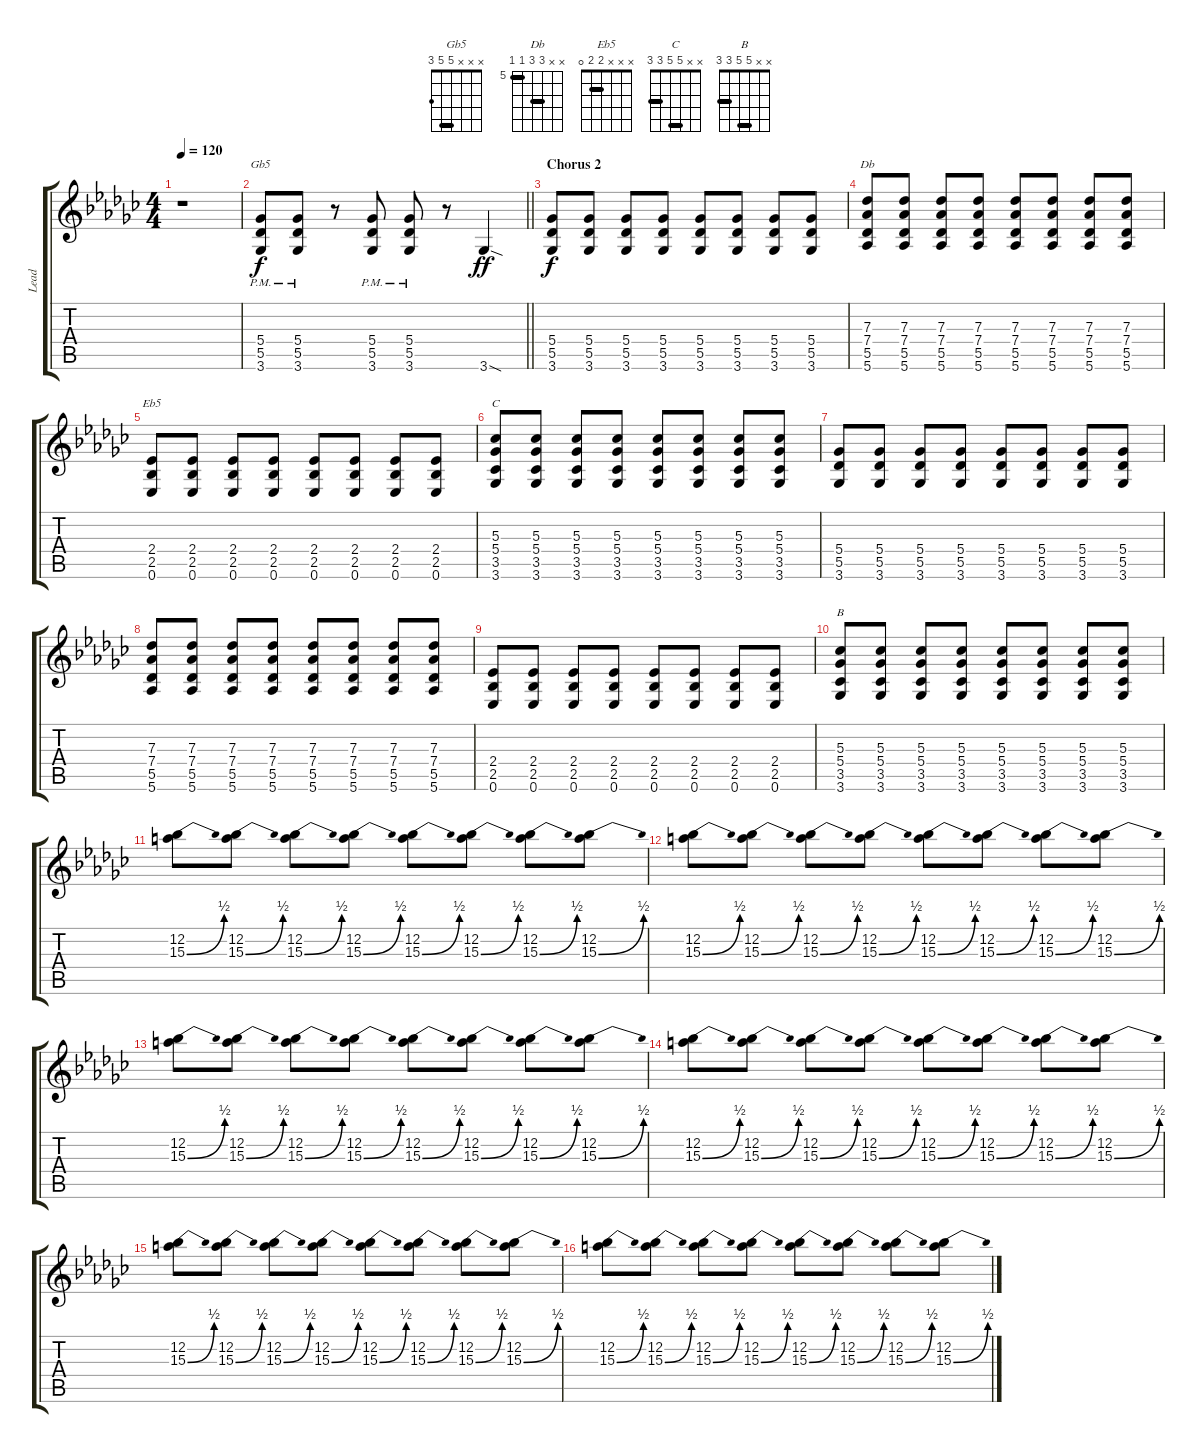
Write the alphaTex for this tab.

\track ("Lead" "Lead") {instrument overdrivenguitar}
\staff {score tabs}
\tuning (Eb4 Bb3 Gb3 Db3 Ab2 Eb2) {hide}
\chord ("Gb5" x x x 5 5 3) {barre 5}
\chord ("Db" x x 7 7 5 5) {firstfret 5 barre (5 7)}
\chord ("Eb5" x x x 2 2 0) {barre 2}
\chord ("C" x x 5 5 3 3) {barre (3 5)}
\chord ("B" x x 5 5 3 3) {barre (3 5)}
\ts (4 4)
\tempo 120
\clef g2
\ks gb
r.1{dy f} |
\barLineRight lightlight
(5.4{pm} 5.5{pm} 3.6{pm}).8{ch "Gb5"} (5.4{pm} 5.5{pm} 3.6{pm}).8 r.8 (5.4{pm} 5.5{pm} 3.6{pm}).8 (5.4{pm} 5.5{pm} 3.6{pm}).8 r.8 3.6{sod}.4{dy ff} |
\section ("" "Chorus 2")
(5.4 5.5 3.6).8{dy f} (5.4 5.5 3.6).8 (5.4 5.5 3.6).8 (5.4 5.5 3.6).8 (5.4 5.5 3.6).8 (5.4 5.5 3.6).8 (5.4 5.5 3.6).8 (5.4 5.5 3.6).8 |
(7.3 7.4 5.5 5.6).8{ch "Db"} (7.3 7.4 5.5 5.6).8 (7.3 7.4 5.5 5.6).8 (7.3 7.4 5.5 5.6).8 (7.3 7.4 5.5 5.6).8 (7.3 7.4 5.5 5.6).8 (7.3 7.4 5.5 5.6).8 (7.3 7.4 5.5 5.6).8 |
(2.4 2.5 0.6).8{ch "Eb5"} (2.4 2.5 0.6).8 (2.4 2.5 0.6).8 (2.4 2.5 0.6).8 (2.4 2.5 0.6).8 (2.4 2.5 0.6).8 (2.4 2.5 0.6).8 (2.4 2.5 0.6).8 |
(5.3 5.4 3.5 3.6).8{ch "C"} (5.3 5.4 3.5 3.6).8 (5.3 5.4 3.5 3.6).8 (5.3 5.4 3.5 3.6).8 (5.3 5.4 3.5 3.6).8 (5.3 5.4 3.5 3.6).8 (5.3 5.4 3.5 3.6).8 (5.3 5.4 3.5 3.6).8 |
(5.4 5.5 3.6).8 (5.4 5.5 3.6).8 (5.4 5.5 3.6).8 (5.4 5.5 3.6).8 (5.4 5.5 3.6).8 (5.4 5.5 3.6).8 (5.4 5.5 3.6).8 (5.4 5.5 3.6).8 |
(7.3 7.4 5.5 5.6).8 (7.3 7.4 5.5 5.6).8 (7.3 7.4 5.5 5.6).8 (7.3 7.4 5.5 5.6).8 (7.3 7.4 5.5 5.6).8 (7.3 7.4 5.5 5.6).8 (7.3 7.4 5.5 5.6).8 (7.3 7.4 5.5 5.6).8 |
(2.4 2.5 0.6).8 (2.4 2.5 0.6).8 (2.4 2.5 0.6).8 (2.4 2.5 0.6).8 (2.4 2.5 0.6).8 (2.4 2.5 0.6).8 (2.4 2.5 0.6).8 (2.4 2.5 0.6).8 |
(5.3 5.4 3.5 3.6).8{ch "B"} (5.3 5.4 3.5 3.6).8 (5.3 5.4 3.5 3.6).8 (5.3 5.4 3.5 3.6).8 (5.3 5.4 3.5 3.6).8 (5.3 5.4 3.5 3.6).8 (5.3 5.4 3.5 3.6).8 (5.3 5.4 3.5 3.6).8 |
(12.2 15.3{be (bend 0 0 60 2)}).8 (12.2 15.3{be (bend 0 0 60 2)}).8 (12.2 15.3{be (bend 0 0 60 2)}).8 (12.2 15.3{be (bend 0 0 60 2)}).8 (12.2 15.3{be (bend 0 0 60 2)}).8 (12.2 15.3{be (bend 0 0 60 2)}).8 (12.2 15.3{be (bend 0 0 60 2)}).8 (12.2 15.3{be (bend 0 0 60 2)}).8 |
(12.2 15.3{be (bend 0 0 60 2)}).8 (12.2 15.3{be (bend 0 0 60 2)}).8 (12.2 15.3{be (bend 0 0 60 2)}).8 (12.2 15.3{be (bend 0 0 60 2)}).8 (12.2 15.3{be (bend 0 0 60 2)}).8 (12.2 15.3{be (bend 0 0 60 2)}).8 (12.2 15.3{be (bend 0 0 60 2)}).8 (12.2 15.3{be (bend 0 0 60 2)}).8 |
(12.2 15.3{be (bend 0 0 60 2)}).8 (12.2 15.3{be (bend 0 0 60 2)}).8 (12.2 15.3{be (bend 0 0 60 2)}).8 (12.2 15.3{be (bend 0 0 60 2)}).8 (12.2 15.3{be (bend 0 0 60 2)}).8 (12.2 15.3{be (bend 0 0 60 2)}).8 (12.2 15.3{be (bend 0 0 60 2)}).8 (12.2 15.3{be (bend 0 0 60 2)}).8 |
(12.2 15.3{be (bend 0 0 60 2)}).8 (12.2 15.3{be (bend 0 0 60 2)}).8 (12.2 15.3{be (bend 0 0 60 2)}).8 (12.2 15.3{be (bend 0 0 60 2)}).8 (12.2 15.3{be (bend 0 0 60 2)}).8 (12.2 15.3{be (bend 0 0 60 2)}).8 (12.2 15.3{be (bend 0 0 60 2)}).8 (12.2 15.3{be (bend 0 0 60 2)}).8 |
(12.2 15.3{be (bend 0 0 60 2)}).8 (12.2 15.3{be (bend 0 0 60 2)}).8 (12.2 15.3{be (bend 0 0 60 2)}).8 (12.2 15.3{be (bend 0 0 60 2)}).8 (12.2 15.3{be (bend 0 0 60 2)}).8 (12.2 15.3{be (bend 0 0 60 2)}).8 (12.2 15.3{be (bend 0 0 60 2)}).8 (12.2 15.3{be (bend 0 0 60 2)}).8 |
(12.2 15.3{be (bend 0 0 60 2)}).8 (12.2 15.3{be (bend 0 0 60 2)}).8 (12.2 15.3{be (bend 0 0 60 2)}).8 (12.2 15.3{be (bend 0 0 60 2)}).8 (12.2 15.3{be (bend 0 0 60 2)}).8 (12.2 15.3{be (bend 0 0 60 2)}).8 (12.2 15.3{be (bend 0 0 60 2)}).8 (12.2 15.3{be (bend 0 0 60 2)}).8
